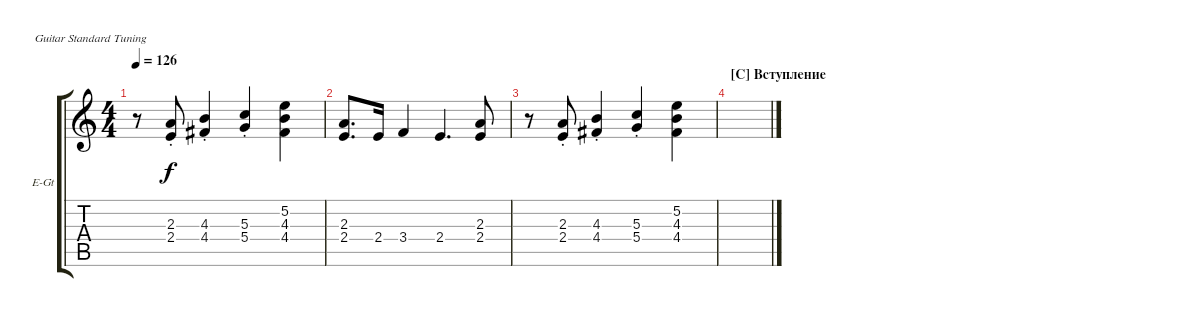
\defaultSystemsLayout 4
\bracketExtendMode groupsimilarinstruments
\firstSystemTrackNameOrientation horizontal
\otherSystemsTrackNameOrientation horizontal
\track ("Г. Каспарян" "E-Gt") {instrument overdrivenguitar}
\staff {score tabs}
\tuning (E4 B3 G3 D3 A2 E2)
\ts (4 4)
\tempo 126
\clef g2
\ks c
r.8{dy f} (2.4{st} 2.3{st}).8 (4.4{st} 4.3{st}).4 (5.4{st} 5.3{st}).4 (4.3 5.2 4.4).4 |
(2.4 2.3).8{d} 2.4.16 3.4.4 2.4.4{d} (2.4 2.3).8 |
r.8 (2.4{st} 2.3{st}).8 (4.4{st} 4.3{st}).4 (5.4{st} 5.3{st}).4 (4.3 5.2 4.4).4 |
\section ("C" "Вступление")
